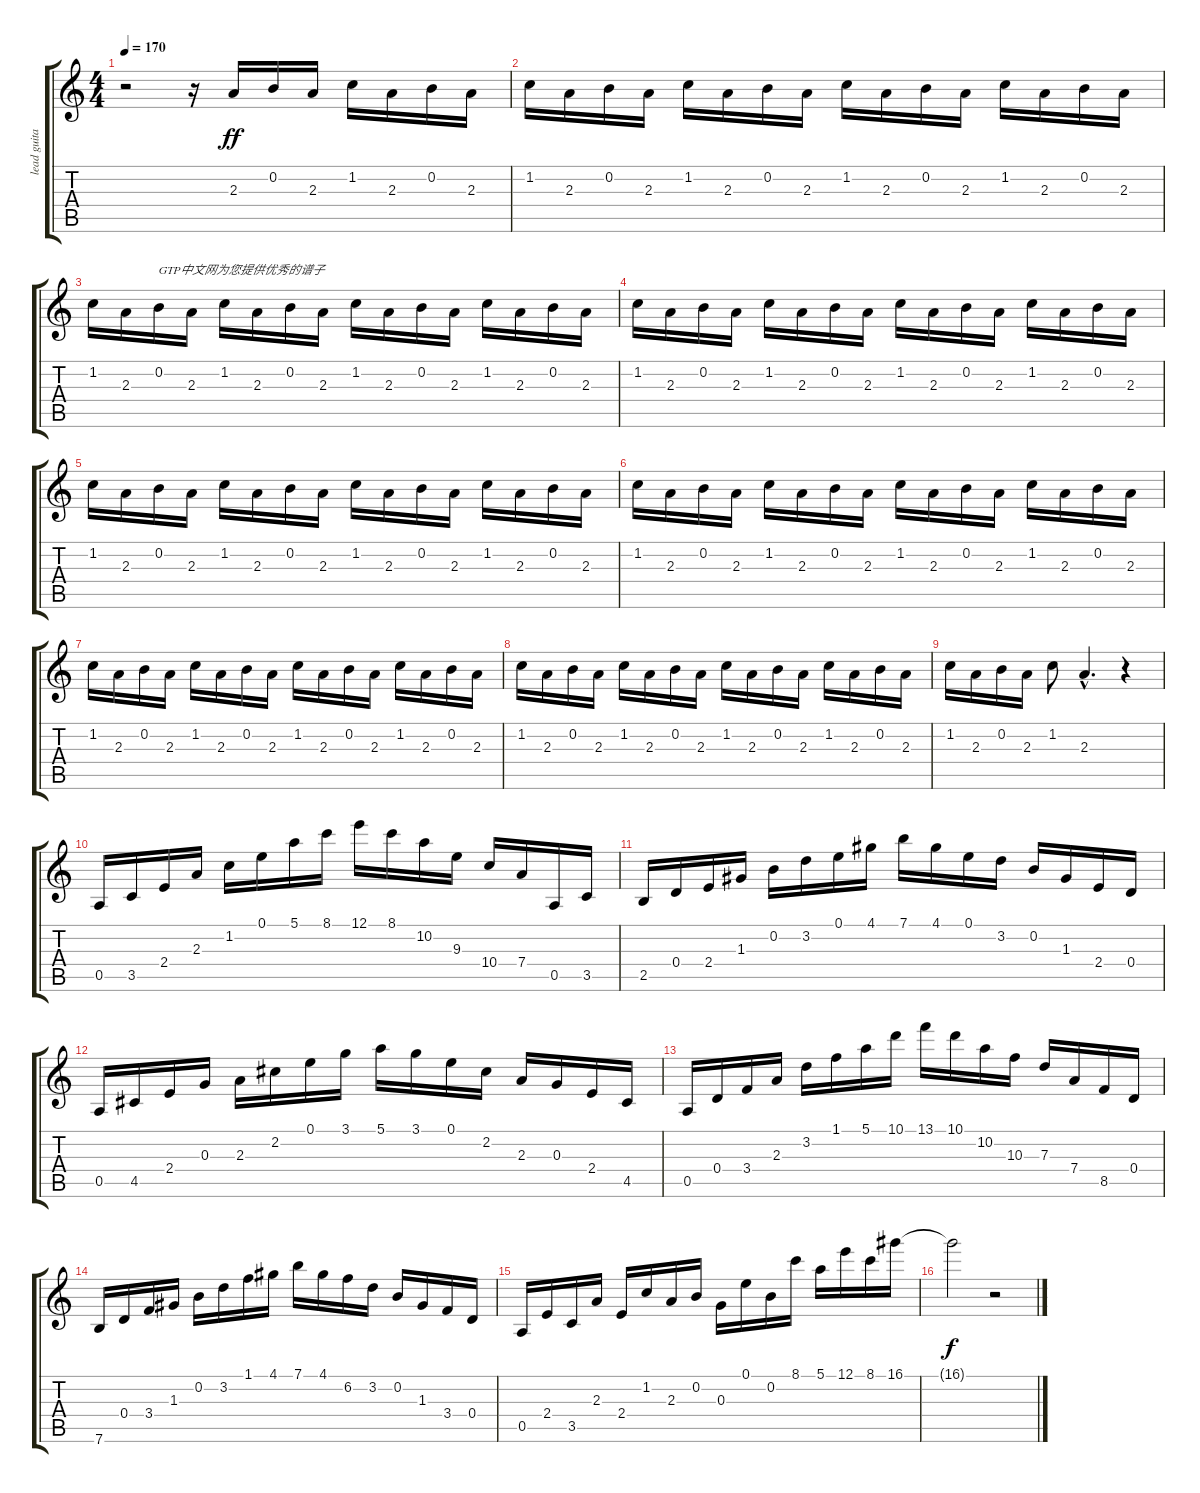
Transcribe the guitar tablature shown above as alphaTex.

\track ("lead guitar" "lead guita") {instrument overdrivenguitar}
\staff {score tabs}
\tuning (E4 B3 G3 D3 A2 E2) {hide}
\ts (4 4)
\tempo 170
\clef g2
\ks c
r.2{dy ff instrument overdrivenguitar} r.16 2.3.16 0.2.16 2.3.16 1.2.16 2.3.16 0.2.16 2.3.16 |
1.2.16 2.3.16 0.2.16 2.3.16 1.2.16 2.3.16 0.2.16 2.3.16 1.2.16 2.3.16 0.2.16 2.3.16 1.2.16 2.3.16 0.2.16 2.3.16 |
1.2.16 2.3.16 0.2.16{txt "GTP中文网为您提供优秀的谱子"} 2.3.16 1.2.16 2.3.16 0.2.16 2.3.16 1.2.16 2.3.16 0.2.16 2.3.16 1.2.16 2.3.16 0.2.16 2.3.16 |
1.2.16 2.3.16 0.2.16 2.3.16 1.2.16 2.3.16 0.2.16 2.3.16 1.2.16 2.3.16 0.2.16 2.3.16 1.2.16 2.3.16 0.2.16 2.3.16 |
1.2.16 2.3.16 0.2.16 2.3.16 1.2.16 2.3.16 0.2.16 2.3.16 1.2.16 2.3.16 0.2.16 2.3.16 1.2.16 2.3.16 0.2.16 2.3.16 |
1.2.16 2.3.16 0.2.16 2.3.16 1.2.16 2.3.16 0.2.16 2.3.16 1.2.16 2.3.16 0.2.16 2.3.16 1.2.16 2.3.16 0.2.16 2.3.16 |
1.2.16 2.3.16 0.2.16 2.3.16 1.2.16 2.3.16 0.2.16 2.3.16 1.2.16 2.3.16 0.2.16 2.3.16 1.2.16 2.3.16 0.2.16 2.3.16 |
1.2.16 2.3.16 0.2.16 2.3.16 1.2.16 2.3.16 0.2.16 2.3.16 1.2.16 2.3.16 0.2.16 2.3.16 1.2.16 2.3.16 0.2.16 2.3.16 |
1.2.16 2.3.16 0.2.16 2.3.16 1.2.8 2.3{hac}.4{d} r.4 |
0.5.16 3.5.16 2.4.16 2.3.16 1.2.16 0.1.16 5.1.16 8.1.16 12.1.16 8.1.16 10.2.16 9.3.16 10.4.16 7.4.16 0.5.16 3.5.16 |
2.5.16 0.4.16 2.4.16 1.3.16 0.2.16 3.2.16 0.1.16 4.1.16 7.1.16 4.1.16 0.1.16 3.2.16 0.2.16 1.3.16 2.4.16 0.4.16 |
0.5.16 4.5.16 2.4.16 0.3.16 2.3.16 2.2.16 0.1.16 3.1.16 5.1.16 3.1.16 0.1.16 2.2.16 2.3.16 0.3.16 2.4.16 4.5.16 |
0.5.16 0.4.16 3.4.16 2.3.16 3.2.16 1.1.16 5.1.16 10.1.16 13.1.16 10.1.16 10.2.16 10.3.16 7.3.16 7.4.16 8.5.16 0.4.16 |
7.6.16 0.4.16 3.4.16 1.3.16 0.2.16 3.2.16 1.1.16 4.1.16 7.1.16 4.1.16 6.2.16 3.2.16 0.2.16 1.3.16 3.4.16 0.4.16 |
0.5.16 2.4.16 3.5.16 2.3.16 2.4.16 1.2.16 2.3.16 0.2.16 0.3.16 0.1.16 0.2.16 8.1.16 5.1.16 12.1.16 8.1.16 16.1.16 |
16.1{t}.2{dy f} r.2
